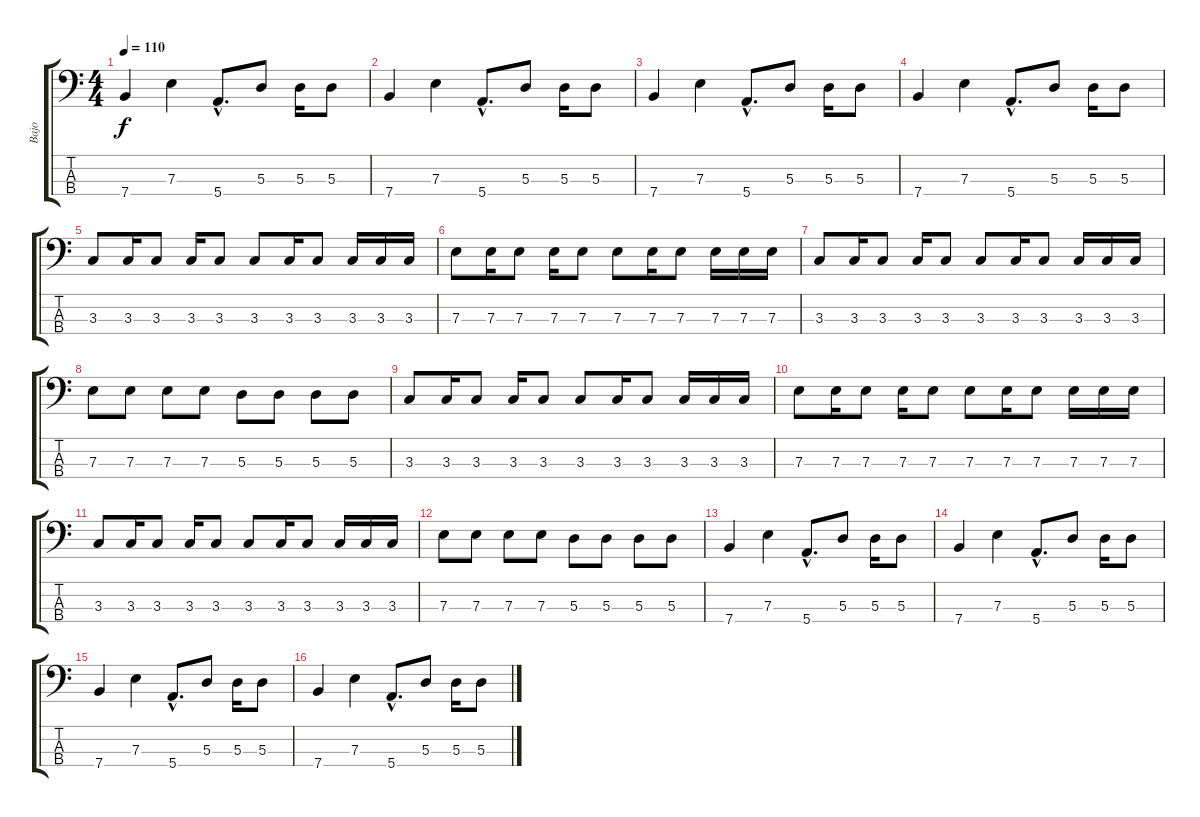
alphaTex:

\track ("Bajo" "Bajo") {instrument electricbassfinger}
\staff {score tabs}
\tuning (G2 D2 A1 E1) {hide}
\ts (4 4)
\tempo 110
\clef f4
\ks c
7.4.4{dy f} 7.3.4 5.4{hac}.8{d} 5.3.8 5.3.16 5.3.8 |
7.4.4 7.3.4 5.4{hac}.8{d} 5.3.8 5.3.16 5.3.8 |
7.4.4 7.3.4 5.4{hac}.8{d} 5.3.8 5.3.16 5.3.8 |
7.4.4 7.3.4 5.4{hac}.8{d} 5.3.8 5.3.16 5.3.8 |
3.3.8 3.3.16 3.3.8 3.3.16 3.3.8 3.3.8 3.3.16 3.3.8 3.3.16 3.3.16 3.3.16 |
7.3.8 7.3.16 7.3.8 7.3.16 7.3.8 7.3.8 7.3.16 7.3.8 7.3.16 7.3.16 7.3.16 |
3.3.8 3.3.16 3.3.8 3.3.16 3.3.8 3.3.8 3.3.16 3.3.8 3.3.16 3.3.16 3.3.16 |
7.3.8 7.3.8 7.3.8 7.3.8 5.3.8 5.3.8 5.3.8 5.3.8 |
3.3.8 3.3.16 3.3.8 3.3.16 3.3.8 3.3.8 3.3.16 3.3.8 3.3.16 3.3.16 3.3.16 |
7.3.8 7.3.16 7.3.8 7.3.16 7.3.8 7.3.8 7.3.16 7.3.8 7.3.16 7.3.16 7.3.16 |
3.3.8 3.3.16 3.3.8 3.3.16 3.3.8 3.3.8 3.3.16 3.3.8 3.3.16 3.3.16 3.3.16 |
7.3.8 7.3.8 7.3.8 7.3.8 5.3.8 5.3.8 5.3.8 5.3.8 |
7.4.4 7.3.4 5.4{hac}.8{d} 5.3.8 5.3.16 5.3.8 |
7.4.4 7.3.4 5.4{hac}.8{d} 5.3.8 5.3.16 5.3.8 |
7.4.4 7.3.4 5.4{hac}.8{d} 5.3.8 5.3.16 5.3.8 |
7.4.4 7.3.4 5.4{hac}.8{d} 5.3.8 5.3.16 5.3.8
